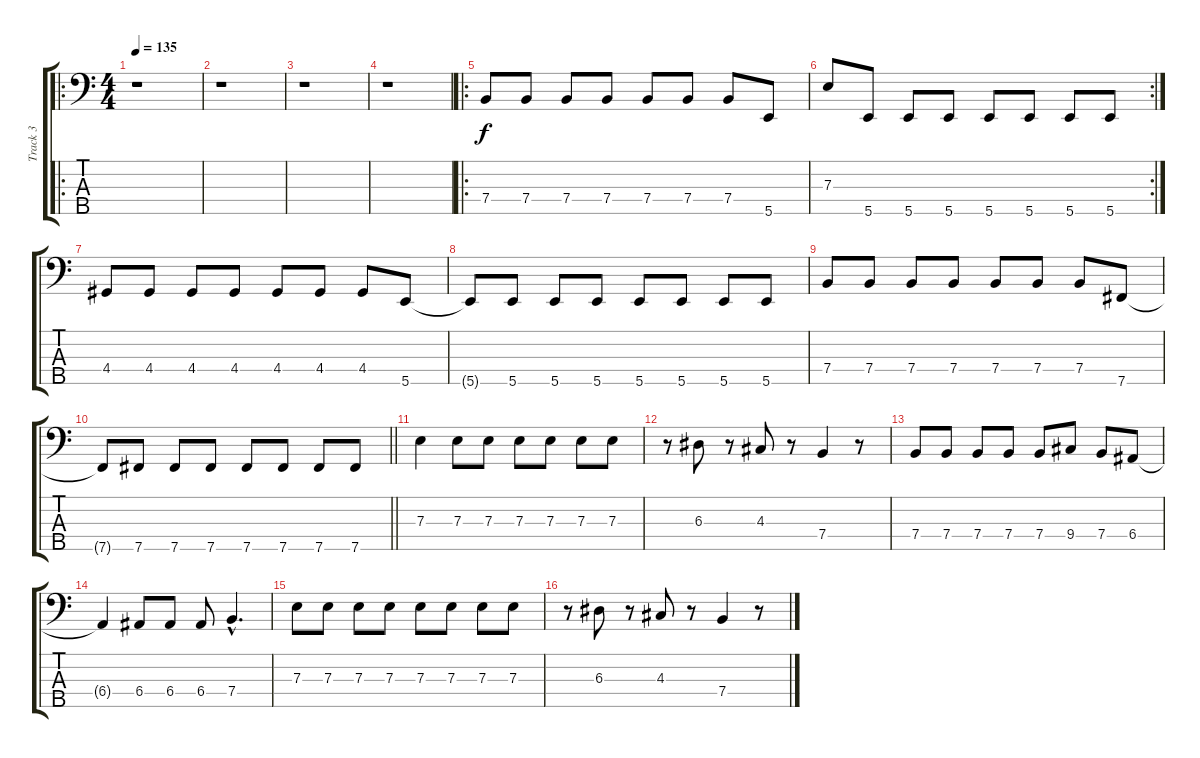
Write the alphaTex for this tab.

\track ("Track 3" "Track 3") {instrument electricbassfinger}
\staff {score tabs}
\tuning (G2 D2 A1 E1 B0) {hide}
\ro
\ts (4 4)
\tempo 135
\clef f4
\ks c
r.1{dy f instrument electricbassfinger} |
r.1 |
r.1 |
r.1 |
\ro
7.4.8 7.4.8 7.4.8 7.4.8 7.4.8 7.4.8 7.4.8 5.5.8 |
\rc 2
7.3.8 5.5.8 5.5.8 5.5.8 5.5.8 5.5.8 5.5.8 5.5.8 |
4.4.8 4.4.8 4.4.8 4.4.8 4.4.8 4.4.8 4.4.8 5.5.8 |
5.5{t}.8 5.5.8 5.5.8 5.5.8 5.5.8 5.5.8 5.5.8 5.5.8 |
7.4.8 7.4.8 7.4.8 7.4.8 7.4.8 7.4.8 7.4.8 7.5.8 |
\barLineRight lightlight
7.5{t}.8 7.5.8 7.5.8 7.5.8 7.5.8 7.5.8 7.5.8 7.5.8 |
7.3.4 7.3.8 7.3.8 7.3.8 7.3.8 7.3.8 7.3.8 |
r.8 6.3.8 r.8 4.3.8 r.8 7.4.4 r.8 |
7.4.8 7.4.8 7.4.8 7.4.8 7.4.8 9.4.8 7.4.8 6.4.8 |
6.4{t}.4 6.4.8 6.4.8 6.4.8 7.4{hac}.4{d} |
7.3.8 7.3.8 7.3.8 7.3.8 7.3.8 7.3.8 7.3.8 7.3.8 |
r.8 6.3.8 r.8 4.3.8 r.8 7.4.4 r.8
